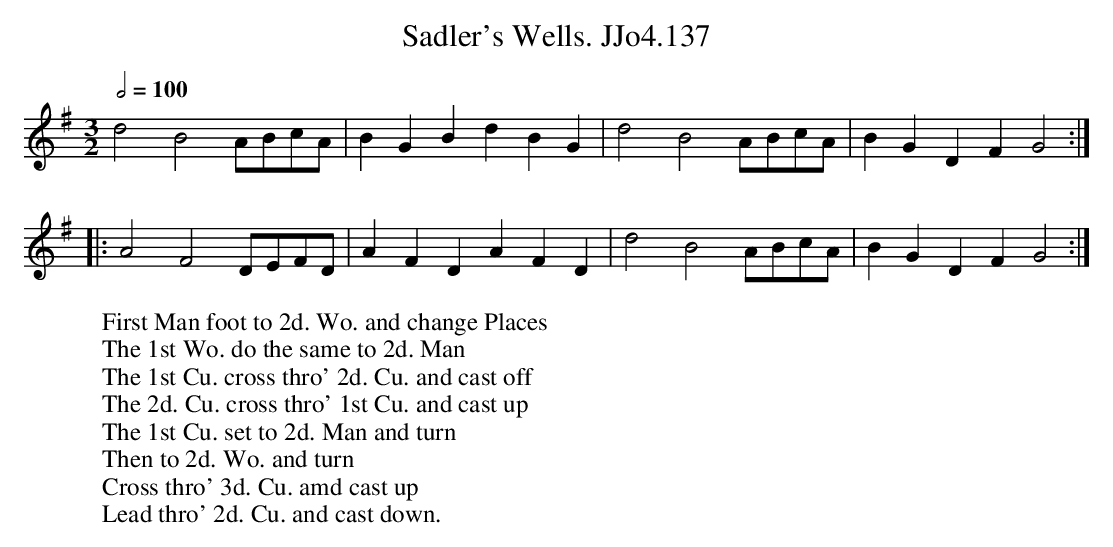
X:1
T:Sadler's Wells. JJo4.137
M:3/2
Q:1/2=100
L:1/4
K:G
d2B2A/B/c/A/ | BGBdBG | d2B2A/B/c/A/ | BGDFG2 :|
|: A2F2 D/E/F/D/ | AFDAFD | d2B2A/B/c/A/ | BGDFG2 :|
W:First Man foot to 2d. Wo. and change Places
W:The 1st Wo. do the same to 2d. Man
W:The 1st Cu. cross thro' 2d. Cu. and cast off
W:The 2d. Cu. cross thro' 1st Cu. and cast up
W:The 1st Cu. set to 2d. Man and turn
W:Then to 2d. Wo. and turn
W:Cross thro' 3d. Cu. amd cast up
W:Lead thro' 2d. Cu. and cast down.
